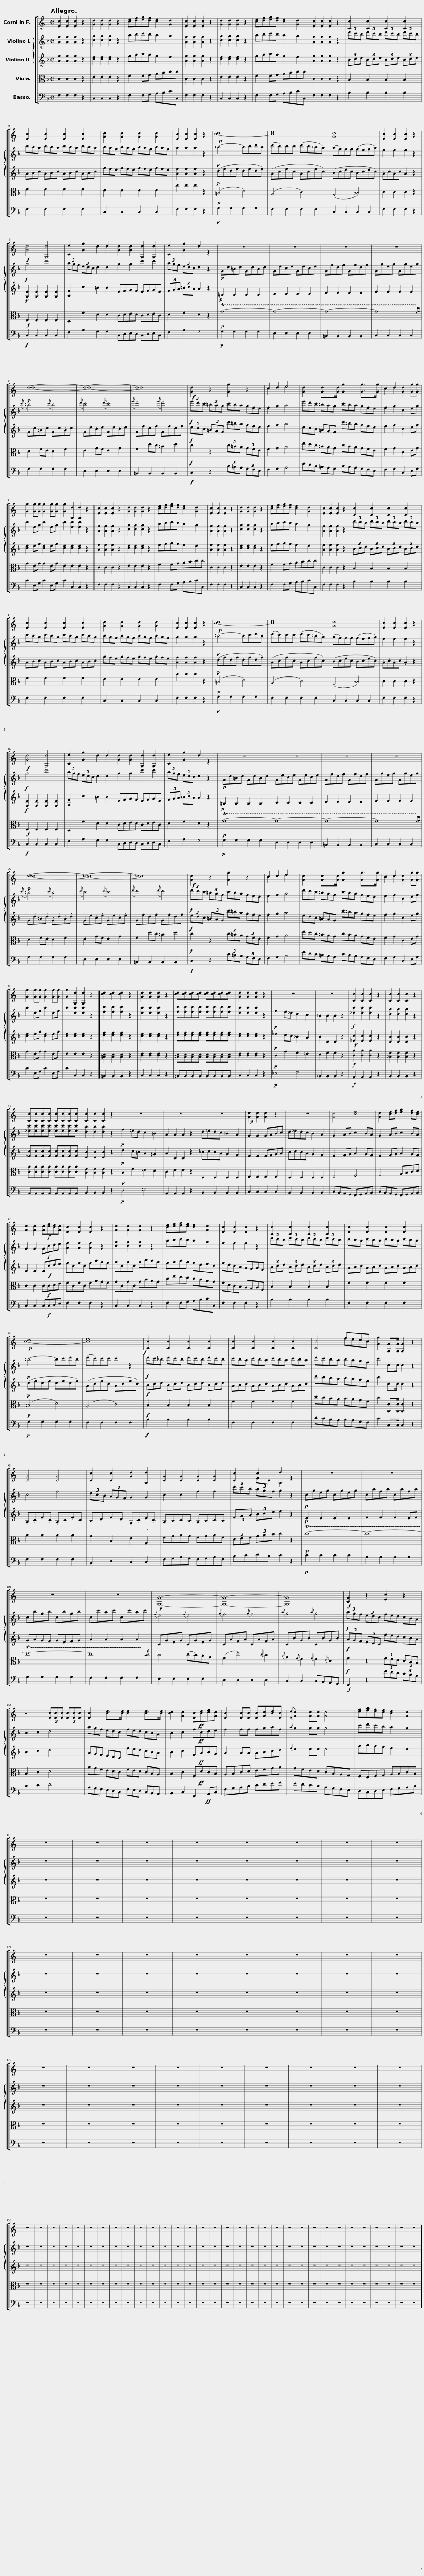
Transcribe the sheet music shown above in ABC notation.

X:1
%%score [ [ ( 1 2 ) { 3 4 } 5 6 ] ]
L:1/8
Q:1/4=160
M:4/4
I:linebreak $
K:F
V:1 treble transpose=-7
V:2 treble transpose="-7 "
V:3 treble
V:4 treble
V:5 alto
V:6 bass
V:1
[K:C]!f! [Ec]2 [Ec]2 [Ec]2 z2 | [Gd]2 [Gd]2 [Gd]2 z2 | [ce][df][eg][df] [ce]2 [Gd]2 | [Ec]2 [Ec]2 [Ec]2 z2 | [Gd]2 [Gd]2 [Gd]2 z2 | %5
 [ce][df][eg][df] [ce]2 [Gd]2 | [Ec]2 [Ec]2 [Ec]2 z2 | [Cc]2 [Cc]2 [Cc]2 [Cc]2 |$ [Ec]2 [Ec]2 [Ec]2 [Ec]2 | [Gd]2 [Gd]2 [Gd]2 [Gd]2 | %10
 [Ec]2 [Ec]2 [Ec]2 z2 |!p! [c-d]8 | [ce]8 | [Gd]8 | [Ec]2 [Ec]2 [Ec]2 z2 |$ %15
!f! [Gd]4 [G,d]4 | [Ce]2 [Gg]2 d2 d2 | [Gd]2 [Gd]2 [G,d]2 [G,d]2 | [Ce]2 [Gg]2 d2 z2 | z8 | %20
 z8 | z8 | z8 |$!p! d8- | d8- | %25
 d8 |!f! [Gd]2 z2 [Gg]2 z2 | c2 d2 e4 | [Gd]2 [Gd]>[Gd] [Gg]2 [Gg]>[Gg] | c2 d2 [Gd]2 [Gg][Gg] |$ %30
 [Gg]2 [Gg][Gg] [Gg]2 [Gg][Gg] | [Gg]2 [G,d]2 [G,d]2 z2 |]!f! [Ec]2 [Ec]2 [Ec]2 z2 | [Gd]2 [Gd]2 [Gd]2 z2 | [ce][df][eg][df] [ce]2 [Gd]2 | %35
 [Ec]2 [Ec]2 [Ec]2 z2 | [Gd]2 [Gd]2 [Gd]2 z2 | [ce][df][eg][df] [ce]2 [Gd]2 | [Ec]2 [Ec]2 [Ec]2 z2 | [Cc]2 [Cc]2 [Cc]2 [Cc]2 |$ %40
 [Ec]2 [Ec]2 [Ec]2 [Ec]2 | [Gd]2 [Gd]2 [Gd]2 [Gd]2 | [Ec]2 [Ec]2 [Ec]2 z2 |!p! [c-d]8 | [ce]8 | %45
 [Gd]8 | [Ec]2 [Ec]2 [Ec]2 z2 |$!f! [Gd]4 [G,d]4 | [Ce]2 [Gg]2 d2 d2 | [Gd]2 [Gd]2 [G,d]2 [G,d]2 | %50
 [Ce]2 [Gg]2 d2 z2 | z8 | z8 | z8 | z8 |$ %55
!p! d8- | d8- | d8 |!f! [Gd]2 z2 [Gg]2 z2 | c2 d2 e4 | %60
 [Gd]2 [Gd]>[Gd] [Gg]2 [Gg]>[Gg] | c2 d2 [Gd]2 [Gg][Gg] |$ [Gg]2 [Gg][Gg] [Gg]2 [Gg][Gg] | [Gg]2 [G,d]2 [G,d]2 z2 |] [cd]2 [cd]2 [cd]2 z2 | %65
 [Gd]2 [Gd]2 [Gd]2 z2 | [cd][cd][cd][cd] [cd][cd][cd][cd] | [Gd]2 [Gd]2 [Gd]2 z2 | z8 | z8 | %70
 [Cc]2 [Cc]2 [Cc]2 z2 | [Cc]2 [Cc]2 [Cc]2 z2 |$ [Cc][Cc][Cc][Cc] [Cc][Cc][Cc][Cc] | [Cc]2 [Cc]2 [Cc]2 z2 | z8 | %75
 z8 | z8 |!p! [Gd]2 [Gd]2 [Gd]2 z2 | z8 | [Gd]4 [ce]4 | %80
 [Gd]2 [ce][df] [eg]2 [df][ce] |$ [Gd]2 [Gd]2 [Gd]!f![df][ce][Gd] | [Ec]2 [Ec]2 [Ec]2 z2 | [Gd]2 [Gd]2 [Gd]2 z2 | [ce][df][eg][df] [ce]2 [Gd]2 | %85
 [Ec]2 [Ec]2 [Ec]2 z2 | [Cc]2 [Cc]2 [Cc]2 [Cc]2 | [Ec]2 [Ec]2 [Ec]2 [Ec]2 |$!p! [c-d]8 | [ce]8 | %90
!f! [Cc]2 [Cc]2 [Cc]2 [Cc]2 | [Cc]2 [Cc]2 [Cc]2 [Cc]2 | [Cc]4 fedc | [Gg]2 [G,G]>[G,G] [G,G]2 z2 |$ [CG]4 [CG]4 | %95
 [Cc]2 [Cc]2 [Gd]2 [G,d]2 | [CG]2 [CG]2 [CG]2 [CG]2 | [Cc]2 c2 d2 z2 | z8 | z8 |$ %100
 z8 | z8 |!p! [G,G]8- | [G,G]8- | [G,G]8 | %105
!f! [CG]2 z2 [Ec]2 z2 |$ z4 (3[Ec][Ec][Ec] (3[Ec][Ec][Ec] | [Ec]2 [ce]>[ce] [ce]2 [ce]>[ce] | [cd]2 [Gd]2 [Ec]!ff![ce][df][Gd] | [Ec]2 [Ec][Ec] [Ec][Gd][ce][Ec] | %110
{/[Ee]} [Gd]2 [Gd][Gd] [Gd]4 | [eg][fa][eg][df] [ce]2 [Gd]2 |$ z8 | z8 | z8 | %115
 z8 | z8 | z8 | z8 | z8 |$ %120
 z8 | z8 | z8 | z8 | z8 | %125
 z8 | z8 | z8 |$ z8 | z8 | %130
 z8 | z8 | z8 | z8 | z8 | %135
 z8 | z8 |$ z8 | z8 | z8 | %140
 z8 | z8 | z8 | z8 | z8 | %145
 z8 | z8 | z8 | z8 | z8 | %150
 z8 | z8 | z8 | z8 | z8 | %155
 z8 | z8 | z8 | z8 | z8 | %160
 z8 | z8 | z8 | z8 | z8 | %165
 z8 | z8 | z8 | z8 |] %169
V:2
[K:C] x8 | x8 | x8 | x8 | x8 | %5
 x8 | x8 | x8 |$ x8 | x8 | %10
 x8 | x8 | x8 | x8 | x8 |$ %15
 x8 | x4 d2 d2 | x8 | x4 d2 x2 | x8 | %20
 x8 | x8 | x8 |$ d8- | d8- | %25
 d8 | x8 | c2 d2 e4 | x8 | c2 d2 x4 |$ %30
 x8 | x8 |] x8 | x8 | x8 | %35
 x8 | x8 | x8 | x8 | x8 |$ %40
 x8 | x8 | x8 | x8 | x8 | %45
 x8 | x8 |$ x8 | x4 d2 d2 | x8 | %50
 x4 d2 x2 | x8 | x8 | x8 | x8 |$ %55
 d8- | d8- | d8 | x8 | c2 d2 e4 | %60
 x8 | c2 d2 x4 |$ x8 | x8 |] x8 | %65
 x8 | x8 | x8 | x8 | x8 | %70
 x8 | x8 |$ x8 | x8 | x8 | %75
 x8 | x8 | x8 | x8 | x8 | %80
 x8 |$ x8 | x8 | x8 | x8 | %85
 x8 | x8 | x8 |$ x8 | x8 | %90
 x8 | x8 | x4 fedc | x8 |$ x8 | %95
 x8 | x8 | x2 EC G,2 x2 | x8 | x8 |$ %100
 x8 | x8 | x8 | x8 | x8 | %105
 x8 |$ x8 | x8 | x8 | x8 | %110
 x8 | x8 |$ x8 | x8 | x8 | %115
 x8 | x8 | x8 | x8 | x8 |$ %120
 x8 | x8 | x8 | x8 | x8 | %125
 x8 | x8 | x8 |$ x8 | x8 | %130
 x8 | x8 | x8 | x8 | x8 | %135
 x8 | x8 |$ x8 | x8 | x8 | %140
 x8 | x8 | x8 | x8 | x8 | %145
 x8 | x8 | x8 | x8 | x8 | %150
 x8 | x8 | x8 | x8 | x8 | %155
 x8 | x8 | x8 | x8 | x8 | %160
 x8 | x8 | x8 | x8 | x8 | %165
 x8 | x8 | x8 | x8 |] %169
V:3
!f! [Af]2 [Af]2 [Af]2 z2 | [cg]2 [cg]2 [cg]2 z2 | abc'b a2 g2 | [Af]2 [Af]2 [Af]2 z2 | [cg]2 [cg]2 [cg]2 z2 | %5
 abc'b a2 g2 | [Af]2 [Af]2 [Af]2 z2 | (3d'c'b (3d'c'b (3d'c'b (3d'c'b |$ (3c'ba (3c'ba (3c'ba (3c'ba | (3bag (3bag (3bag (3bag | %10
 a2 a2 a2 z2 |!p! =b4- bc'd'b | (d'c').c'.c' (d'c'_ba) | (ag).g.g (gfga) | f2 f2 f2 z2 |$ %15
!f! g4 c'4 | (3agf (3edc d2 d2 | g2 g2 c'2 c'2 | (3agf (3edc d2 z2 |!p! .G.d.=B.d .G.d.B.d | %20
 .G.e.c.e .G.e.c.e | .G.f.d.f .G.f.d.f | .G.g.e.g .G.g.e.g |${/c'} =b4{/c'} b4 |{/d'} c'4{/d'} c'4 | %25
{/e'} d'4{/e'} d'4 |!f! (3e'd'c' (3=bag (3c'ba (3gfe | f2 g2 a4 | (3e'd'c' (3=bag (3c'ba (3gfe | f2 g2 c2 eg |$ %30
 c'2 eg c'2 eg | c'2 [ec']2 [ec']2 z2 |]!f! [Af]2 [Af]2 [Af]2 z2 | [cg]2 [cg]2 [cg]2 z2 | abc'b a2 g2 | %35
 [Af]2 [Af]2 [Af]2 z2 | [cg]2 [cg]2 [cg]2 z2 | abc'b a2 g2 | [Af]2 [Af]2 [Af]2 z2 | (3d'c'b (3d'c'b (3d'c'b (3d'c'b |$ %40
 (3c'ba (3c'ba (3c'ba (3c'ba | (3bag (3bag (3bag (3bag | a2 a2 a2 z2 |!p! =b4- bc'd'b | (d'c').c'.c' (d'c'_ba) | %45
 (ag).g.g (gfga) | f2 f2 f2 z2 |$!f! g4 c'4 | (3agf (3edc d2 d2 | g2 g2 c'2 c'2 | %50
 (3agf (3edc d2 z2 |!p! .G.d.=B.d .G.d.B.d | .G.e.c.e .G.e.c.e | .G.f.d.f .G.f.d.f | .G.g.e.g .G.g.e.g |$ %55
{/c'} =b4{/c'} b4 |{/d'} c'4{/d'} c'4 |{/e'} d'4{/e'} d'4 |!f! (3e'd'c' (3=bag (3c'ba (3gfe | f2 g2 a4 | %60
 (3e'd'c' (3=bag (3c'ba (3gfe | f2 g2 c2 eg |$ c'2 eg c'2 eg | c'2 [ec']2 [ec']2 z2 |] [fd']2 [fd']2 [fd']2 z2 | %65
 [ec']2 [ec']2 [ec']2 z2 | [fd'][fd'][fd'][fd'] [fd'][fd'][fd'][fd'] | [ec']2 [ec']2 [ec']2 z2 |!p! g2 f_e d2 c2 | _B2 B2 B2 z2 | %70
!f! [_ec']2 [ec']2 [ec']2 z2 | [db]2 [db]2 [db]2 z2 |$ [_ec'][ec'][ec'][ec'] [ec'][ec'][ec'][ec'] | [db]2 [db]2 [db]2 z2 |!p! f2 =ed c2 =B2 | %75
 A2 A2 A2 z2 | d_edc _B2 A2 | G2 G2 GABc | d_edc B2 A2 | G2 AB c2 BA | %80
 G2 AB c2 BA |$ G2 G2 G!f!cde | [Af]2 [Af]2 [Af]2 z2 | [cg]2 [cg]2 [cg]2 z2 | abc'b a2 g2 | %85
 f2 f2 f2 z2 | (3d'c'b (3d'c'b (3d'c'b (3d'c'b | (3c'ba (3c'ba (3c'ba (3c'ba |$!p! =b4- bc'd'b | (d'c').c'.c' c'2 z2 | %90
!f! (3d'c'_b (3d'c'b (3d'c'b (3d'c'b | (3c'ba (3c'ba (3c'ba (3c'ba | d'c'ba bagf | c'2 c>c c2 z2 |$ c4 f4 | %95
 (3dcB (3AGF G2 G2 | c2 c2 f2 f2 | (3d'c'b (3agf g2 z2 |!p! .c.g.e.g .c.g.e.g | .c.a.f.a .c.a.f.a |$ %100
 .c.b.g.b .c.b.g.b | .c.c'.a.c' .c.c'.a.c' |{/f} e4{/f} e4 |{/g} f4{/g} f4 |{/a} g4{/a} g4 | %105
!f! (3agf (3edc (3fed (3cBA |$ B2 c2 d4 | (3agf (3edc (3fed (3cBA | B2 c2 f!ff!cde | f2 ff fgaf | %110
{/a} g2 gg g4 | c'd'c'b a2 g2 |$ z8 | z8 | z8 | %115
 z8 | z8 | z8 | z8 | z8 |$ %120
 z8 | z8 | z8 | z8 | z8 | %125
 z8 | z8 | z8 |$ z8 | z8 | %130
 z8 | z8 | z8 | z8 | z8 | %135
 z8 | z8 |$ z8 | z8 | z8 | %140
 z8 | z8 | z8 | z8 | z8 | %145
 z8 | z8 | z8 | z8 | z8 | %150
 z8 | z8 | z8 | z8 | z8 | %155
 z8 | z8 | z8 | z8 | z8 | %160
 z8 | z8 | z8 | z8 | z8 | %165
 z8 | z8 | z8 | z8 |] %169
V:4
!f! [Af]2 [Af]2 [Af]2 z2 | [ce]2 [ce]2 [ce]2 z2 | fgag f2 e2 | [Af]2 [Af]2 [Af]2 z2 | [ce]2 [ce]2 [ce]2 z2 | %5
 fgag f2 e2 | [Af]2 [Af]2 [Af]2 z2 | (3Bcd (3Bcd (3Bcd (3Bcd |$ (3ABc (3ABc (3ABc (3ABc | (3gfe (3gfe (3gfe (3gfe | %10
 [Af]2 [Af]2 [Af]2 z2 |!p! (dfdf dfdf) | (Acfc Acfc) | (Bcec Bcec) | .A.c.A.c .A2 z2 |$ %15
!f! [G,E]2 [G,E]2 [G,E]2 [G,E]2 | [A,F]2 c2 =B2 B2 | EFGF EFGE | (3FGA (3=BcA A2 z2 |!p! =B,2 B,2 B,2 B,2 | %20
 C2 C2 C2 C2 | D2 D2 D2 D2 | E2 E2 E2 E2 |$ .G.d.=B.d .G.d.B.d | .G.e.c.e .G.e.c.e | %25
 .G.f.d.f .G.f.d.f |!f! (3edc (3=BAG (3c'=ba (3gfe | f2 g2 a4 | (3edc (3=BAG (3c'=ba (3gfe | f2 g2 c2 eg |$ %30
 [ce]2 eg [ce]2 eg | [ce]2 [ce]2 [ce]2 z2 |]!f! [Af]2 [Af]2 [Af]2 z2 | [ce]2 [ce]2 [ce]2 z2 | fgag f2 e2 | %35
 [Af]2 [Af]2 [Af]2 z2 | [ce]2 [ce]2 [ce]2 z2 | fgag f2 e2 | [Af]2 [Af]2 [Af]2 z2 | (3Bcd (3Bcd (3Bcd (3Bcd |$ %40
 (3ABc (3ABc (3ABc (3ABc | (3gfe (3gfe (3gfe (3gfe | [Af]2 [Af]2 [Af]2 z2 |!p! (dfdf dfdf) | (Acfc Acfc) | %45
 (Bcec Bcec) | .A.c.A.c .A2 z2 |$!f! [G,E]2 [G,E]2 [G,E]2 [G,E]2 | [A,F]2 c2 =B2 B2 | EFGF EFGE | %50
 (3FGA (3=BcA A2 z2 |!p! =B,2 B,2 B,2 B,2 | C2 C2 C2 C2 | D2 D2 D2 D2 | E2 E2 E2 E2 |$ %55
 .G.d.=B.d .G.d.B.d | .G.e.c.e .G.e.c.e | .G.f.d.f .G.f.d.f |!f! (3edc (3=BAG (3c'=ba (3gfe | f2 g2 a4 | %60
 (3edc (3=BAG (3c'=ba (3gfe | f2 g2 c2 eg |$ [ce]2 eg [ce]2 eg | [ce]2 [ce]2 [ce]2 z2 |] [df]2 [df]2 [df]2 z2 | %65
 [ce]2 [ce]2 [ce]2 z2 | [df][df][df][df] [df][df][df][df] | [ce]2 [ce]2 [ce]2 z2 |!p! _e2 dc _B2 A2 | B2 D2 D2 z2 | %70
!f! [_Ec]2 [Ec]2 [Ec]2 z2 | [DB]2 [DB]2 [DB]2 z2 |$ [_Ec][Ec][Ec][Ec] [Ec][Ec][Ec][Ec] | [DB]2 [DB]2 [DB]2 z2 |!p! d2 c=B A2 ^G2 | %75
 A2 C2 C2 z2 | _BcBA G2 F2 | E2 E2 EFGA | BcBA G2 F2 | E2 FG A2 GF | %80
 E2 FG A2 GF |$ E2 E2 E!f!cde | fcfc fagf | gcgc gbag | fgag fdec | %85
 fdcB AGAF | (3Bcd (3Bcd (3Bcd (3Bcd | (3ABc (3ABc (3ABc (3ABc |$!p! (dfdf dfdf) | (Acfc Acfc) | %90
!f! (3Bcd (3Bcd (3Bcd (3Bcd | (3ABc (3ABc (3ABc (3ABc | d'c'ba bagf | c'2 c>c c2 z2 |$ .A,.C.F.C .A,.C.F.C | %95
 .B,.D.F.D .G,.C.E.C | .A,.B,.C.B, .A,.B,.C.B, | (3FGA (3Bcd e2 z2 |!p! E2 E2 E2 E2 | F2 F2 F2 EF |$ %100
 .G.A.G.F .G.E.F.G | A2 A2 A2 A2 | .C.G.E.G .C.G.E.G | .C.A.F.A .C.A.F.A | .C.B.G.B .C.B.G.B | %105
!f! (3AGF (3EDC (3fed (3cBA |$ B2 c2 d4 | (3AGF (3EDC (3fed (3cBA | B2 c2 F!ff!ABG | A2 AA ABcd | %110
{/f} e2 ee e4 | abag f2 e2 |$ z8 | z8 | z8 | %115
 z8 | z8 | z8 | z8 | z8 |$ %120
 z8 | z8 | z8 | z8 | z8 | %125
 z8 | z8 | z8 |$ z8 | z8 | %130
 z8 | z8 | z8 | z8 | z8 | %135
 z8 | z8 |$ z8 | z8 | z8 | %140
 z8 | z8 | z8 | z8 | z8 | %145
 z8 | z8 | z8 | z8 | z8 | %150
 z8 | z8 | z8 | z8 | z8 | %155
 z8 | z8 | z8 | z8 | z8 | %160
 z8 | z8 | z8 | z8 | z8 | %165
 z8 | z8 | z8 | z8 |] %169
V:5
!f! C2 C2 C2 z2 | E2 E2 E2 z2 | F2 FG ABcc | C2 C2 C2 z2 | E2 E2 E2 z2 | %5
 F2 FG ABcc | C2 C2 C2 z2 | B,2 B,2 B,2 B,2 |$ F2 F2 F2 F2 | E2 E2 E2 E2 | %10
 c2 c2 c2 z2 |!p! (=B,4 D4) | (A,4 C4) | (G,4 _B,4) | C2 C2 C2 z2 |$ %15
!f! E,2 E,2 E,2 E,2 | D,2 F2 D2 D2 | CDED CDEC | D2 F2 D2 z2 |!p! !trill(!TG8- | %20
 G8- | G8- | G8!trill)!{FG} |$ D2 FE D2 F2 | E2 GF E2 G2 | %25
 F2 dc =B2 d2 |!f! c2 z2 (3c=BA (3GFE | F2 G2 A4 | (3edc (3=BAG (3cBA (3GFE | F2 G2 C2 EG |$ %30
 G2 EG G2 EG | E2 E2 E2 z2 |]!f! C2 C2 C2 z2 | E2 E2 E2 z2 | F2 FG ABcc | %35
 C2 C2 C2 z2 | E2 E2 E2 z2 | F2 FG ABcc | C2 C2 C2 z2 | B,2 B,2 B,2 B,2 |$ %40
 F2 F2 F2 F2 | E2 E2 E2 E2 | c2 c2 c2 z2 |!p! (=B,4 D4) | (A,4 C4) | %45
 (G,4 _B,4) | C2 C2 C2 z2 |$!f! E,2 E,2 E,2 E,2 | D,2 F2 D2 D2 | CDED CDEC | %50
 D2 F2 D2 z2 |!p! !trill(!TG8- | G8- | G8- | G8!trill)!{FG} |$ %55
 D2 FE D2 F2 | E2 GF E2 G2 | F2 dc =B2 d2 |!f! c2 z2 (3c=BA (3GFE | F2 G2 A4 | %60
 (3edc (3=BAG (3cBA (3GFE | F2 G2 C2 EG |$ G2 EG G2 EG | E2 E2 E2 z2 |] [=B,D]2 [B,D]2 [B,D]2 z2 | %65
 [CE]2 [CE]2 [CE]2 z2 | [=B,D][B,D][B,D][B,D] [B,D][B,D][B,D][B,D] | [CE]2 [CE]2 [CE]2 z2 |!p! C2 G2 F2 _E2 | D2 F2 F2 z2 | %70
!f! [CA]2 [CA]2 [CA]2 z2 | [_B,F]2 [B,F]2 [B,F]2 z2 |$ [CA][CA][CA][CA] [CA][CA][CA][CA] | [B,F]2 [B,F]2 [B,F]2 z2 |!p! B,2 F2 =E2 D2 | %75
 C2 E2 E2 z2 | D,2 D,2 D,2 D,2 | E,2 E,2 E,2 E,2 | D,2 D,2 D,2 D,2 | E,4 F,4 | %80
 G,4 A,B,CD |$ C2 C2 C!f!CDE | FCFC FAGF | GCGC GBAG | cfed cBAG | %85
 FDCB, A,G,A,F, | B,2 B,2 B,2 B,2 | F2 F2 F2 F2 |$!p! (=B,4 D4) | (A,4 C4) | %90
!f! B,2 B,2 B,2 B,2 | F2 F2 F2 F2 | dcBA BAGF | c2 [C,C]>[C,C] [C,C]2 z2 |$ A2 A2 A2 A2 | %95
 G2 B,2 E2 G,2 | .F.G.A.G .F.G.A.F | (3DEF (3GAB c2 z2 |!p! !trill(!Tc8- | c8-!trill)! |$ %100
 !trill(!Tc8- | c8!trill)!{Bc} | B4 (cB).A.G | (F2 d4){/c} B2 |{/A} G2{/F} E2{/F} E2{/D} C2 | %105
!f! F2 z2 (3FED (3CB,A, |$ B,2 C2 D4 | (3AGF (3EDC (3FED (3CB,A, | B,2 C2 F,!ff!DCB, | A,B,CD EFGA | %110
 GFED CB,A,G, | F,E,F,G, A,B,CB, |$ z8 | z8 | z8 | %115
 z8 | z8 | z8 | z8 | z8 |$ %120
 z8 | z8 | z8 | z8 | z8 | %125
 z8 | z8 | z8 |$ z8 | z8 | %130
 z8 | z8 | z8 | z8 | z8 | %135
 z8 | z8 |$ z8 | z8 | z8 | %140
 z8 | z8 | z8 | z8 | z8 | %145
 z8 | z8 | z8 | z8 | z8 | %150
 z8 | z8 | z8 | z8 | z8 | %155
 z8 | z8 | z8 | z8 | z8 | %160
 z8 | z8 | z8 | z8 | z8 | %165
 z8 | z8 | z8 | z8 |] %169
V:6
!f! F,2 F,2 F,2 z2 | C,2 C,2 C,2 z2 | F,2 F,G, A,B,CC, | F,2 F,2 F,2 z2 | C,2 C,2 C,2 z2 | %5
 F,2 F,G, A,B,CC, | F,2 F,2 F,2 z2 | B,2 B,2 B,2 B,2 |$ F,2 F,2 F,2 F,2 | C,2 C,2 C,2 C,2 | %10
 F,2 F,2 F,2 z2 |!p! G,2 G,2 G,2 G,2 | F,2 F,2 F,2 F,2 | C,2 C,2 C,2 C,2 | F,2 F,2 F,2 z2 |$ %15
!f! C,2 C,2 C,2 C,2 | F,2 A,2 G,2 G,2 | C,D,E,D, C,D,E,C, | F,2 A,2 G,4 |!p! G,2 G,2 G,2 G,2 | %20
 E,2 E,2 E,2 E,2 | =B,,2 B,,2 B,,2 B,,2 | C,2 C,2 C,2 C,2 |$ G,2 G,2 G,2 G,2 | E,2 E,2 E,2 E,2 | %25
 =B,,2 B,,2 B,,2 B,,2 |!f! C,2 z2 (3C=B,A, (3G,F,E, | F,2 G,2 A,4 | (3EDC (3=B,A,G, (3CB,A, (3G,F,E, | F,2 G,2 C,2 E,G, |$ %30
 C2 E,G, C2 E,G, | C2 C,2 C,2 z2 |]!f! F,2 F,2 F,2 z2 | C,2 C,2 C,2 z2 | F,2 F,G, A,B,CC, | %35
 F,2 F,2 F,2 z2 | C,2 C,2 C,2 z2 | F,2 F,G, A,B,CC, | F,2 F,2 F,2 z2 | B,2 B,2 B,2 B,2 |$ %40
 F,2 F,2 F,2 F,2 | C,2 C,2 C,2 C,2 | F,2 F,2 F,2 z2 |!p! G,2 G,2 G,2 G,2 | F,2 F,2 F,2 F,2 | %45
 C,2 C,2 C,2 C,2 | F,2 F,2 F,2 z2 |$!f! C,2 C,2 C,2 C,2 | F,2 A,2 G,2 G,2 | C,D,E,D, C,D,E,C, | %50
 F,2 A,2 G,4 |!p! G,2 G,2 G,2 G,2 | E,2 E,2 E,2 E,2 | =B,,2 B,,2 B,,2 B,,2 | C,2 C,2 C,2 C,2 |$ %55
 G,2 G,2 G,2 G,2 | E,2 E,2 E,2 E,2 | =B,,2 B,,2 B,,2 B,,2 |!f! C,2 z2 (3C=B,A, (3G,F,E, | F,2 G,2 A,4 | %60
 (3EDC (3=B,A,G, (3CB,A, (3G,F,E, | F,2 G,2 C,2 E,G, |$ C2 E,G, C2 E,G, | C2 C,2 C,2 z2 |] =B,,2 B,,2 B,,2 z2 | %65
 C,2 C,2 C,2 z2 | =B,,B,,B,,B,, B,,B,,B,,B,, | C,2 C,2 C,2 z2 |!p! _E,4 F,4 | _B,,2 B,,2 B,,2 z2 | %70
!f! A,,2 A,,2 A,,2 z2 | B,,2 B,,2 B,,2 z2 |$ A,,A,,A,,A,, A,,A,,A,,A,, | B,,2 B,,2 B,,2 z2 |!p! D,4 =E,4 | %75
 A,,2 A,,2 A,,2 z2 | B,,2 B,,2 B,,2 B,,2 | C,2 C,2 C,2 C,2 | B,,2 B,,2 B,,2 B,,2 | C,B,,A,,G,, F,,G,,A,,B,, | %80
 C,B,,A,,G,, F,,G,,A,,B,, |$ C,2 C,2 C,!f!C,D,E, | F,2 F,2 F,2 z2 | C,2 C,2 C,2 z2 | F,2 F,G, A,B,CC, | %85
 F,2 F,2 F,2 z2 | B,2 B,2 B,2 B,2 | F,2 F,2 F,2 F,2 |$!p! G,2 G,2 G,2 G,2 | F,2 F,2 F,2 F,2 | %90
!f! B,2 B,2 B,2 B,2 | F,2 F,2 F,2 F,2 | DCB,A, B,A,G,F, | C2 C,>C, C,2 z2 |$ F,2 F,2 F,2 F,2 | %95
 B,,2 D,2 C,2 C,2 | .F,.G,.A,.G, .F,.G,.A,.F, | .B,.C.D.B, C2 z2 |!p! C2 C2 C2 C2 | A,2 A,2 A,2 A,2 |$ %100
 G,2 G,2 G,2 G,2 | F,2 F,2 F,2 F,2 | E,2 E,2 E,2 E,2 | D,2 D,2 D,2 D,2 | C,2 C,2 C,B,,A,,G,, | %105
!f! F,,2 z2 (3FED (3CB,A, |$ B,2 C2 D4 | (3A,G,F, (3E,D,C, (3F,E,D, (3C,B,,A,, | B,,2 C,2 F,,2!ff! A,,C, | F,G,A,B, CDEF | %110
 EDCB, A,G,F,E, | D,C,D,E, F,G,A,B, |$ z8 | z8 | z8 | %115
 z8 | z8 | z8 | z8 | z8 |$ %120
 z8 | z8 | z8 | z8 | z8 | %125
 z8 | z8 | z8 |$ z8 | z8 | %130
 z8 | z8 | z8 | z8 | z8 | %135
 z8 | z8 |$ z8 | z8 | z8 | %140
 z8 | z8 | z8 | z8 | z8 | %145
 z8 | z8 | z8 | z8 | z8 | %150
 z8 | z8 | z8 | z8 | z8 | %155
 z8 | z8 | z8 | z8 | z8 | %160
 z8 | z8 | z8 | z8 | z8 | %165
 z8 | z8 | z8 | z8 |] %169
